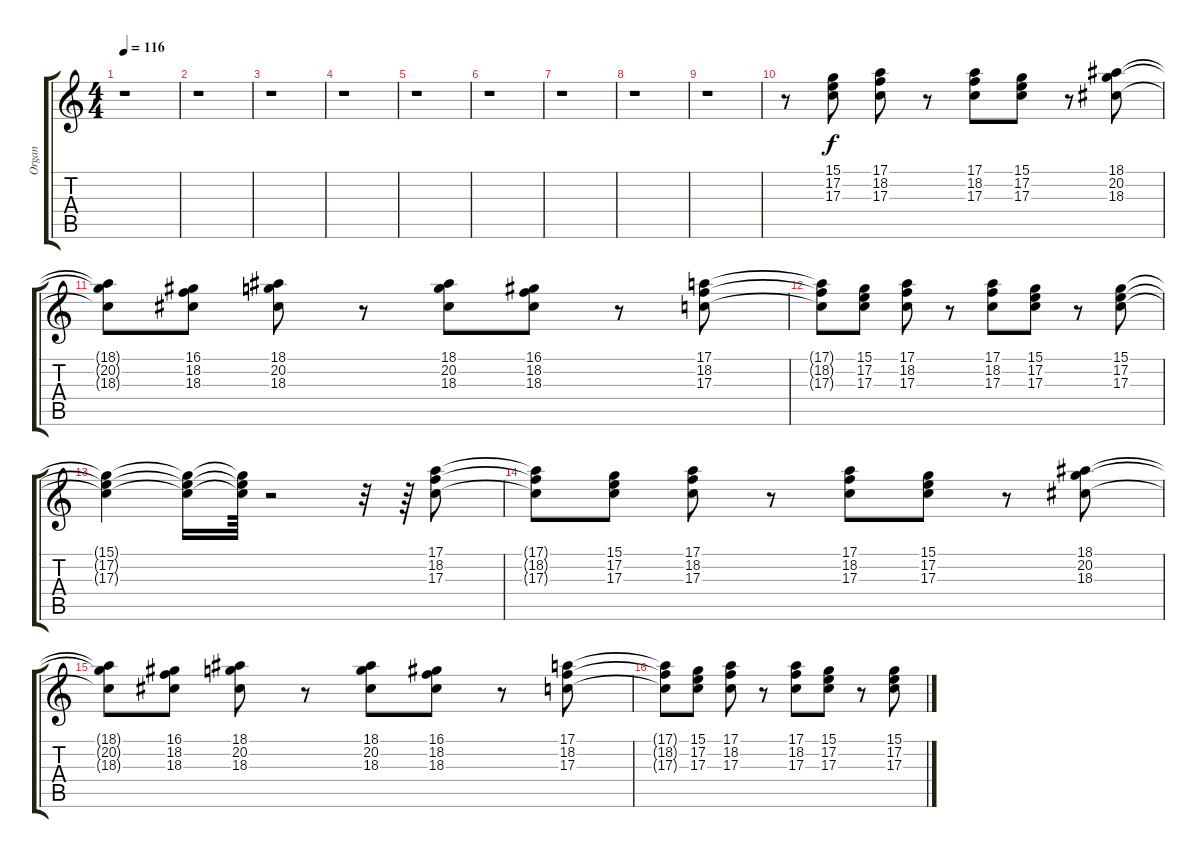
\track ("Organ" "Organ") {instrument churchorgan}
\staff {score tabs}
\tuning (E4 B3 G3 D3 A2 E2) {hide}
\ts (4 4)
\tempo 116
\clef g2
\ks c
r.1{dy f instrument churchorgan} |
r.1 |
r.1 |
r.1 |
r.1 |
r.1 |
r.1 |
r.1 |
r.1 |
r.8 (15.1 17.2 17.3).8 (17.1 18.2 17.3).8 r.8 (17.1 18.2 17.3).8 (15.1 17.2 17.3).8 r.8 (18.1 20.2 18.3).8 |
(18.1{t} 20.2{t} 18.3{t}).8 (16.1 18.2 18.3).8 (18.1 20.2 18.3).8 r.8 (18.1 20.2 18.3).8 (16.1 18.2 18.3).8 r.8 (17.1 18.2 17.3).8 |
(17.1{t} 18.2{t} 17.3{t}).8 (15.1 17.2 17.3).8 (17.1 18.2 17.3).8 r.8 (17.1 18.2 17.3).8 (15.1 17.2 17.3).8 r.8 (15.1 17.2 17.3).8 |
(15.1{t} 17.2{t} 17.3{t}).4 (15.1{t} 17.2{t} 17.3{t}).16 (15.1{t} 17.2{t} 17.3{t}).64 r.2 r.32 r.64 (17.1 18.2 17.3).8 |
(17.1{t} 18.2{t} 17.3{t}).8 (15.1 17.2 17.3).8 (17.1 18.2 17.3).8 r.8 (17.1 18.2 17.3).8 (15.1 17.2 17.3).8 r.8 (18.1 20.2 18.3).8 |
(18.1{t} 20.2{t} 18.3{t}).8 (16.1 18.2 18.3).8 (18.1 20.2 18.3).8 r.8 (18.1 20.2 18.3).8 (16.1 18.2 18.3).8 r.8 (17.1 18.2 17.3).8 |
(17.1{t} 18.2{t} 17.3{t}).8 (15.1 17.2 17.3).8 (17.1 18.2 17.3).8 r.8 (17.1 18.2 17.3).8 (15.1 17.2 17.3).8 r.8 (15.1 17.2 17.3).8
